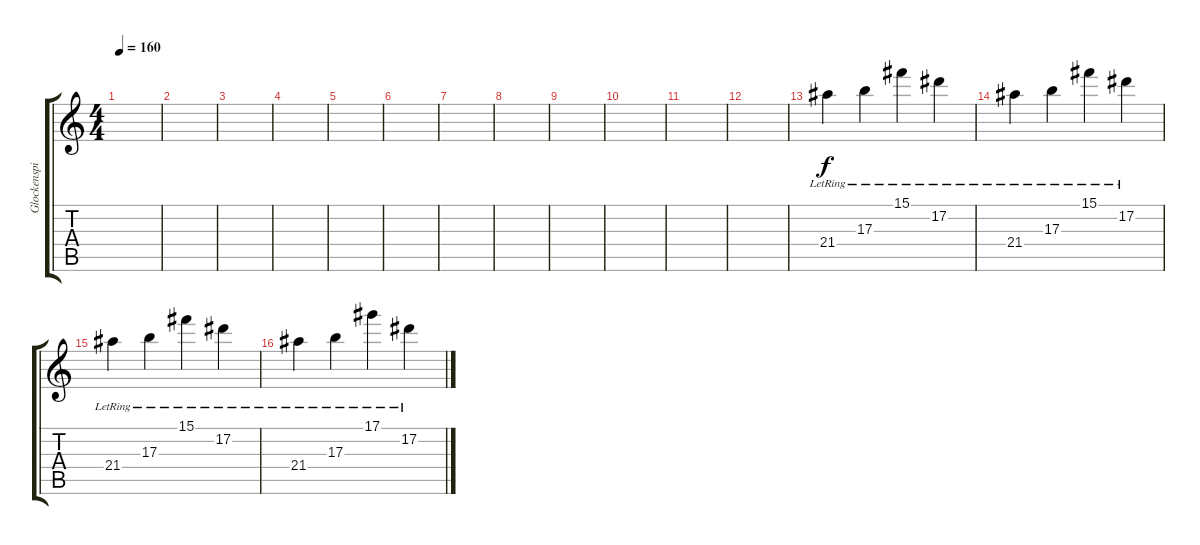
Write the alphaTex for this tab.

\track ("Glockenspiel #2" "Glockenspi") {instrument vibraphone}
\staff {score tabs}
\tuning (Eb5 Bb4 Gb4 Db4 Ab3 Db3) {hide}
\ts (4 4)
\section ("" "")
\tempo 160
\clef g2
\ks c
|
|
|
|
|
|
|
|
|
|
|
|
21.4{lr}.4 17.3{lr}.4 15.1{lr}.4 17.2{lr}.4 |
21.4{lr}.4 17.3{lr}.4 15.1{lr}.4 17.2{lr}.4 |
21.4{lr}.4 17.3{lr}.4 15.1{lr}.4 17.2{lr}.4 |
21.4{lr}.4 17.3{lr}.4 17.1{lr}.4 17.2{lr}.4
